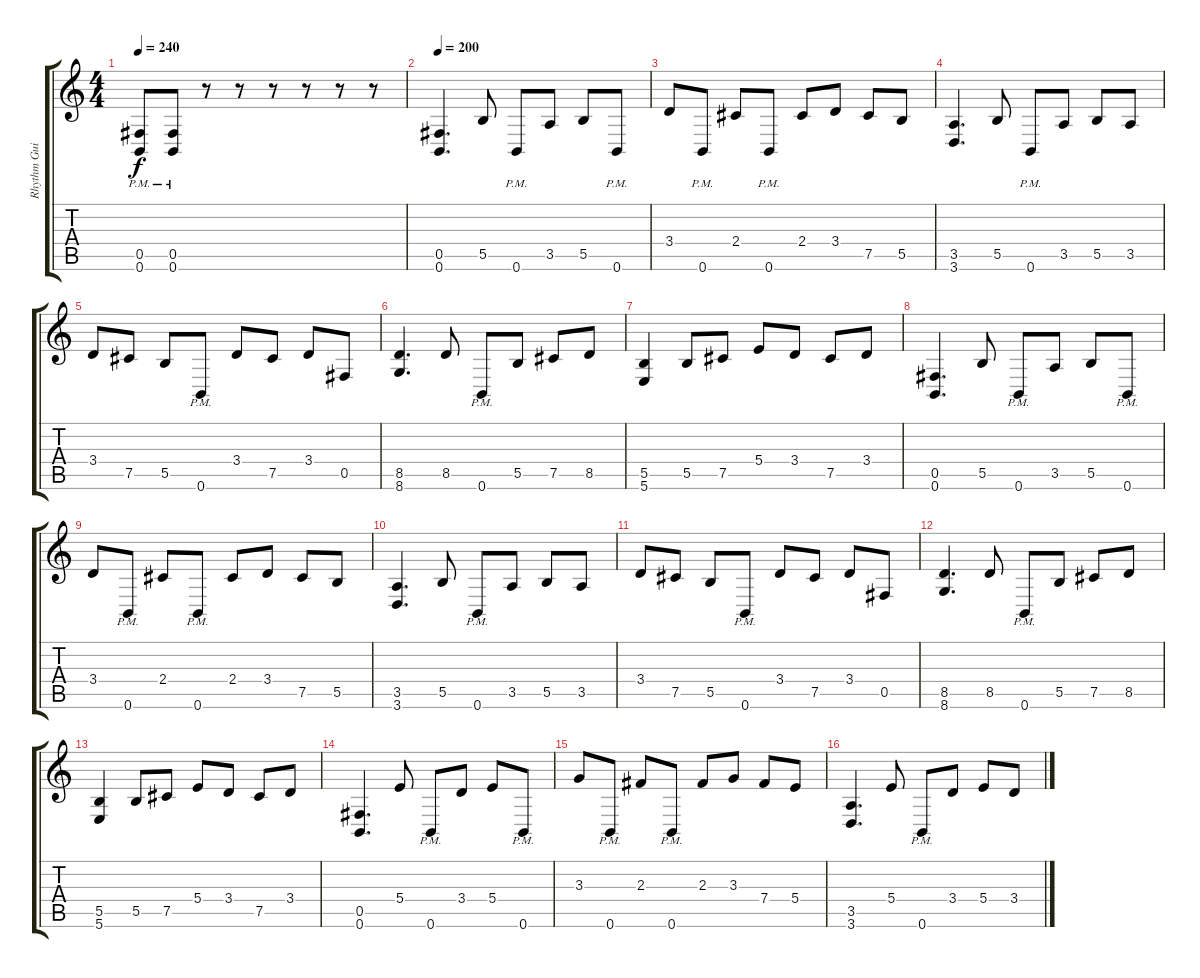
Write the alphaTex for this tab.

\track ("Rhythm Guitar" "Rhythm Gui") {instrument distortionguitar}
\staff {score tabs}
\tuning (Db4 Ab3 E3 B2 Gb2 B1) {hide}
\ts (4 4)
\tempo 240
\clef g2
\ks c
(0.5{pm} 0.6{pm}).8{dy f} (0.5{pm} 0.6{pm}).8 r.8 r.8 r.8 r.8 r.8 r.8 |
\tempo 200
(0.5 0.6).4{d} 5.5.8 0.6{pm}.8 3.5.8 5.5.8 0.6{pm}.8 |
3.4.8 0.6{pm}.8 2.4.8 0.6{pm}.8 2.4.8 3.4.8 7.5.8 5.5.8 |
(3.5 3.6).4{d} 5.5.8 0.6{pm}.8 3.5.8 5.5.8 3.5.8 |
3.4.8 7.5.8 5.5.8 0.6{pm}.8 3.4.8 7.5.8 3.4.8 0.5.8 |
(8.5 8.6).4{d} 8.5.8 0.6{pm}.8 5.5.8 7.5.8 8.5.8 |
(5.5 5.6).4 5.5.8 7.5.8 5.4.8 3.4.8 7.5.8 3.4.8 |
(0.5 0.6).4{d} 5.5.8 0.6{pm}.8 3.5.8 5.5.8 0.6{pm}.8 |
3.4.8 0.6{pm}.8 2.4.8 0.6{pm}.8 2.4.8 3.4.8 7.5.8 5.5.8 |
(3.5 3.6).4{d} 5.5.8 0.6{pm}.8 3.5.8 5.5.8 3.5.8 |
3.4.8 7.5.8 5.5.8 0.6{pm}.8 3.4.8 7.5.8 3.4.8 0.5.8 |
(8.5 8.6).4{d} 8.5.8 0.6{pm}.8 5.5.8 7.5.8 8.5.8 |
(5.5 5.6).4 5.5.8 7.5.8 5.4.8 3.4.8 7.5.8 3.4.8 |
(0.5 0.6).4{d} 5.4.8 0.6{pm}.8 3.4.8 5.4.8 0.6{pm}.8 |
3.3.8 0.6{pm}.8 2.3.8 0.6{pm}.8 2.3.8 3.3.8 7.4.8 5.4.8 |
(3.5 3.6).4{d} 5.4.8 0.6{pm}.8 3.4.8 5.4.8 3.4.8
